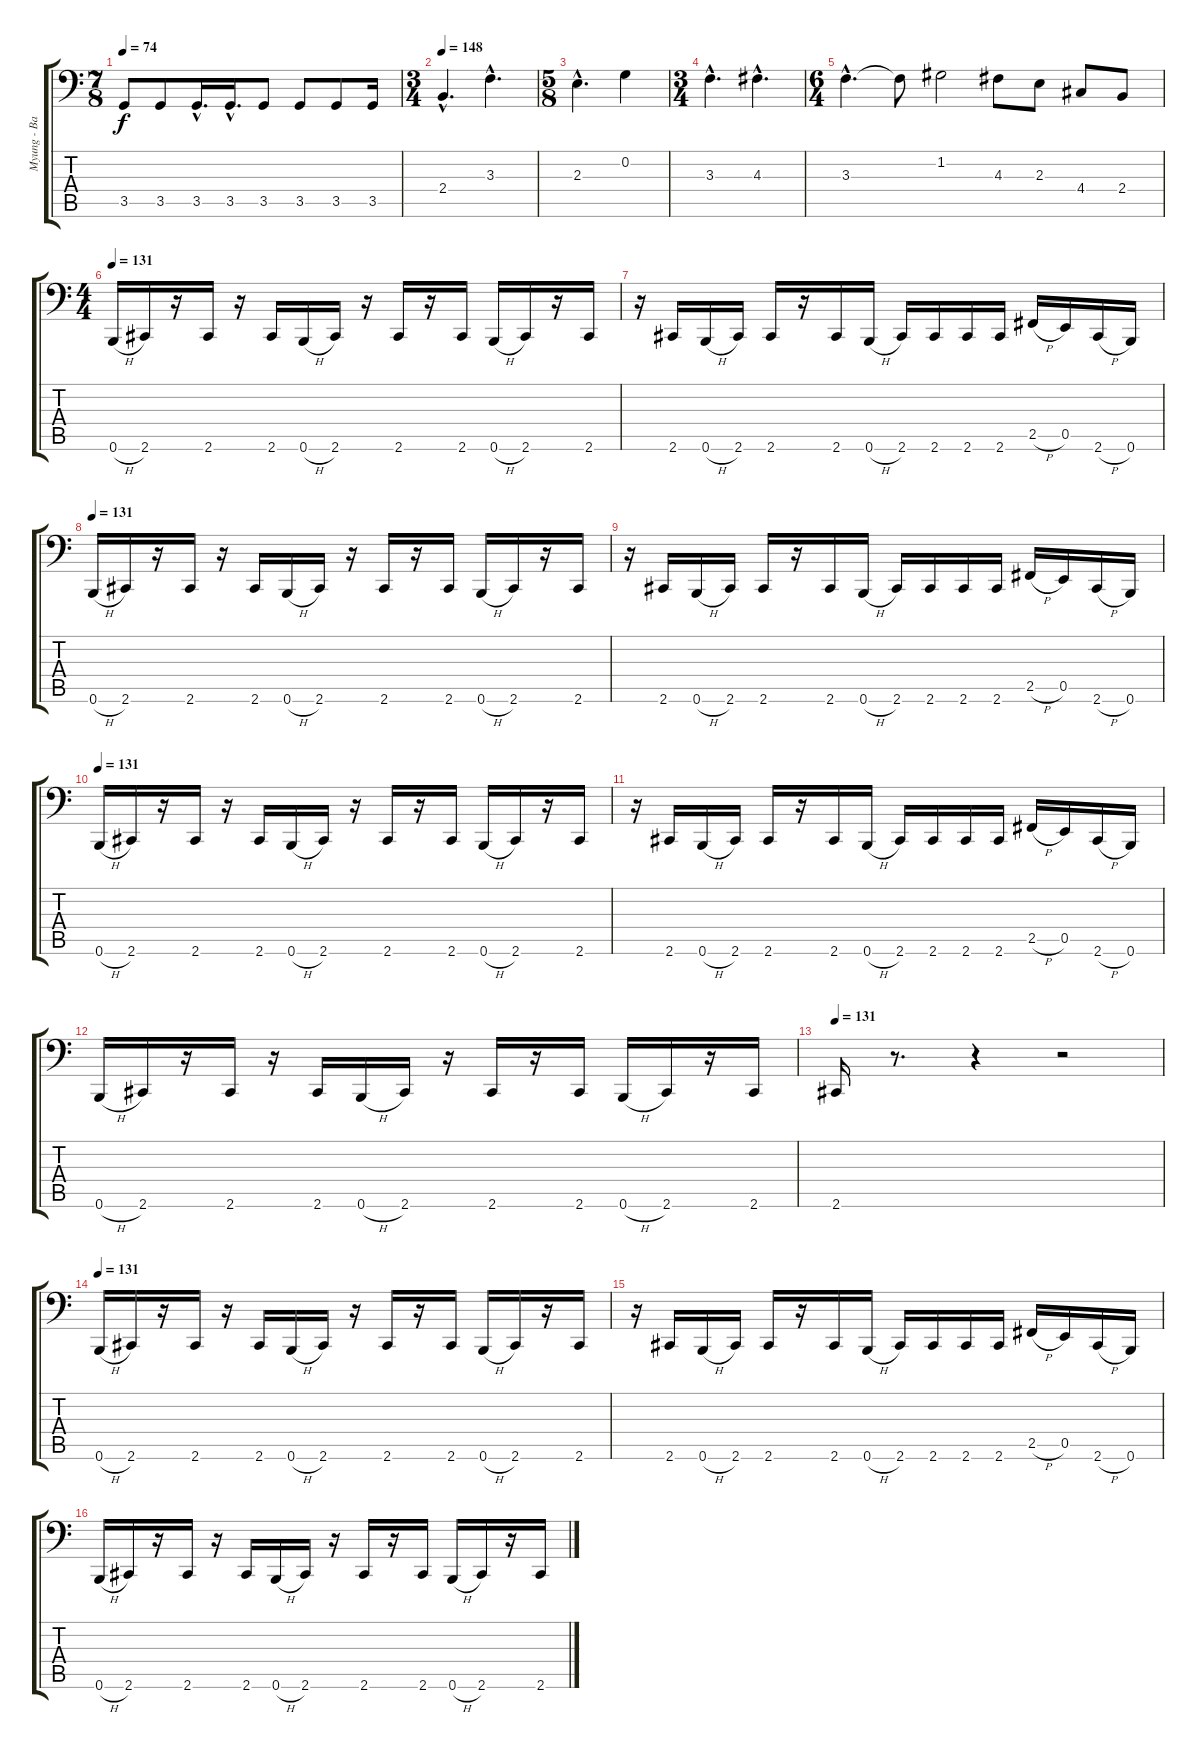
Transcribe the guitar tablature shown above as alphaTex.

\track ("Myung - Bass" "Myung - Ba") {instrument electricbassfinger}
\staff {score tabs}
\tuning (C3 G2 D2 A1 E1 B0) {hide}
\ts (7 8)
\tempo 74
\clef f4
\ks c
3.5.8{dy f} 3.5.8 3.5{hac}.16{d} 3.5{hac}.16{d} 3.5.8 3.5.8 3.5.8 3.5.16 |
\ts (3 4)
\tempo 148
2.4{hac}.4{d} 3.3{hac}.4{d} |
\ts (5 8)
2.3{hac}.4{d} 0.2.4 |
\ts (3 4)
3.3{hac}.4{d} 4.3{hac}.4{d} |
\ts (6 4)
3.3{hac}.4{d} 3.3{t}.8 1.2.2 4.3.8 2.3.8 4.4.8 2.4.8 |
\ts (4 4)
\tempo 131
0.6{h}.16 2.6.16 r.16 2.6.16 r.16 2.6.16 0.6{h}.16 2.6.16 r.16 2.6.16 r.16 2.6.16 0.6{h}.16 2.6.16 r.16 2.6.16 |
r.16 2.6.16 0.6{h}.16 2.6.16 2.6.16 r.16 2.6.16 0.6{h}.16 2.6.16 2.6.16 2.6.16 2.6.16 2.5{h}.16 0.5.16 2.6{h}.16 0.6.16 |
\tempo 131
0.6{h}.16 2.6.16 r.16 2.6.16 r.16 2.6.16 0.6{h}.16 2.6.16 r.16 2.6.16 r.16 2.6.16 0.6{h}.16 2.6.16 r.16 2.6.16 |
r.16 2.6.16 0.6{h}.16 2.6.16 2.6.16 r.16 2.6.16 0.6{h}.16 2.6.16 2.6.16 2.6.16 2.6.16 2.5{h}.16 0.5.16 2.6{h}.16 0.6.16 |
\tempo 131
0.6{h}.16 2.6.16 r.16 2.6.16 r.16 2.6.16 0.6{h}.16 2.6.16 r.16 2.6.16 r.16 2.6.16 0.6{h}.16 2.6.16 r.16 2.6.16 |
r.16 2.6.16 0.6{h}.16 2.6.16 2.6.16 r.16 2.6.16 0.6{h}.16 2.6.16 2.6.16 2.6.16 2.6.16 2.5{h}.16 0.5.16 2.6{h}.16 0.6.16 |
0.6{h}.16 2.6.16 r.16 2.6.16 r.16 2.6.16 0.6{h}.16 2.6.16 r.16 2.6.16 r.16 2.6.16 0.6{h}.16 2.6.16 r.16 2.6.16 |
\tempo 131
2.6.16 r.8{d} r.4 r.2 |
\tempo 131
0.6{h}.16 2.6.16 r.16 2.6.16 r.16 2.6.16 0.6{h}.16 2.6.16 r.16 2.6.16 r.16 2.6.16 0.6{h}.16 2.6.16 r.16 2.6.16 |
r.16 2.6.16 0.6{h}.16 2.6.16 2.6.16 r.16 2.6.16 0.6{h}.16 2.6.16 2.6.16 2.6.16 2.6.16 2.5{h}.16 0.5.16 2.6{h}.16 0.6.16 |
0.6{h}.16 2.6.16 r.16 2.6.16 r.16 2.6.16 0.6{h}.16 2.6.16 r.16 2.6.16 r.16 2.6.16 0.6{h}.16 2.6.16 r.16 2.6.16
